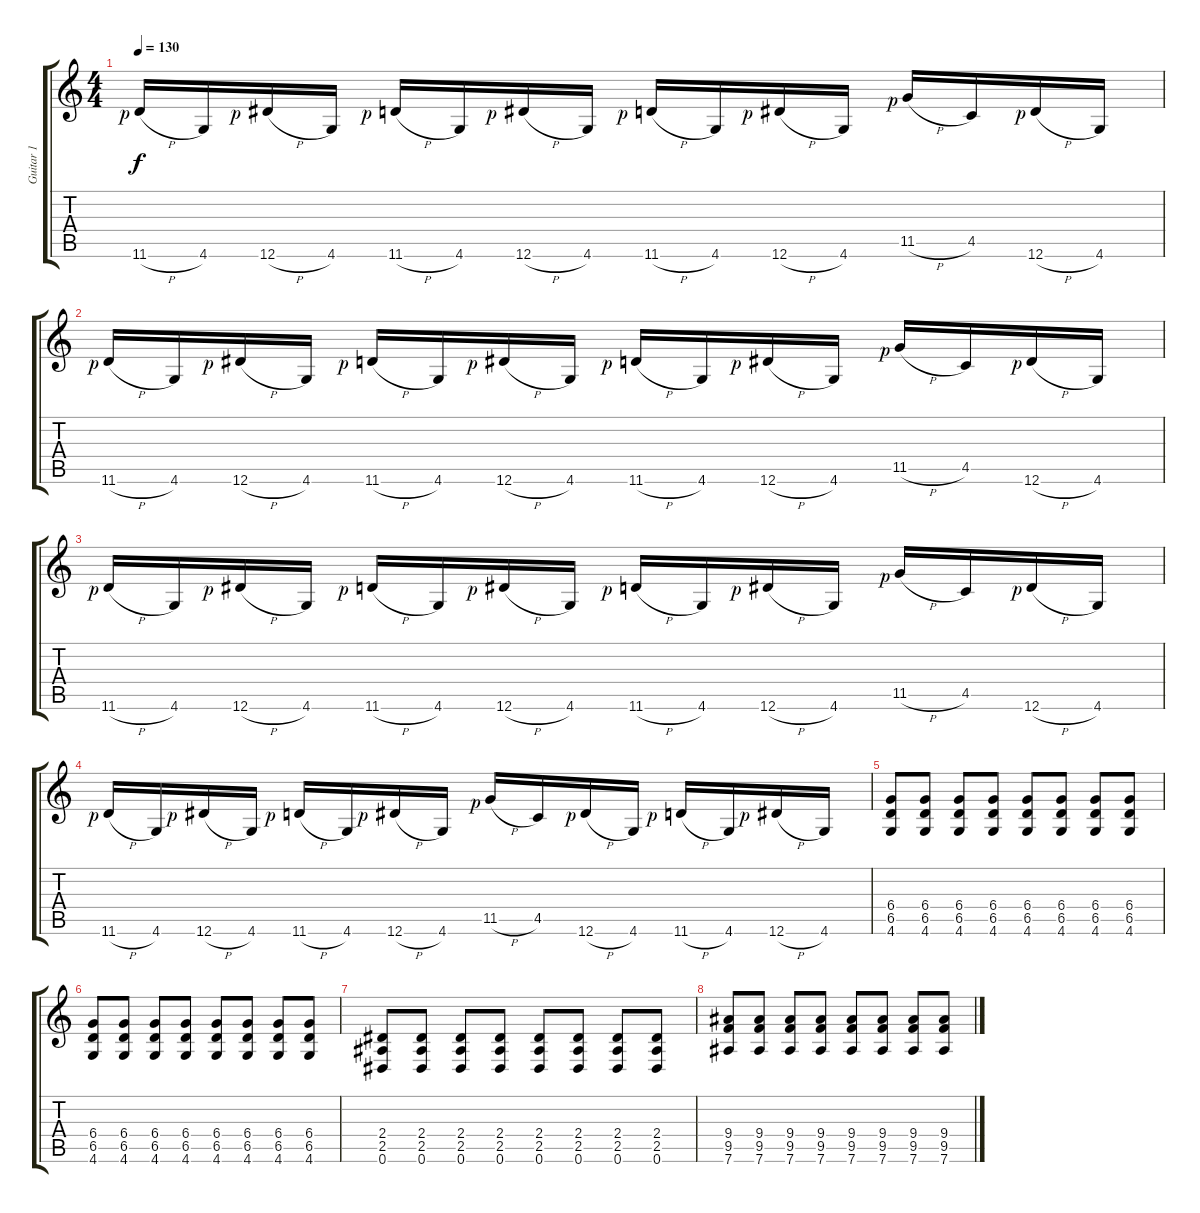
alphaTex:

\track ("Guitar 1" "Guitar 1") {instrument distortionguitar}
\staff {score tabs}
\tuning (Eb4 Bb3 Gb3 Db3 Ab2 Eb2) {hide}
\ts (4 4)
\tempo 130
\clef g2
\ks c
11.6{h rf 1}.16{dy f} 4.6.16 12.6{h rf 1}.16 4.6.16 11.6{h rf 1}.16 4.6.16 12.6{h rf 1}.16 4.6.16 11.6{h rf 1}.16 4.6.16 12.6{h rf 1}.16 4.6.16 11.5{h rf 1}.16 4.5.16 12.6{h rf 1}.16 4.6.16 |
11.6{h rf 1}.16 4.6.16 12.6{h rf 1}.16 4.6.16 11.6{h rf 1}.16 4.6.16 12.6{h rf 1}.16 4.6.16 11.6{h rf 1}.16 4.6.16 12.6{h rf 1}.16 4.6.16 11.5{h rf 1}.16 4.5.16 12.6{h rf 1}.16 4.6.16 |
11.6{h rf 1}.16 4.6.16 12.6{h rf 1}.16 4.6.16 11.6{h rf 1}.16 4.6.16 12.6{h rf 1}.16 4.6.16 11.6{h rf 1}.16 4.6.16 12.6{h rf 1}.16 4.6.16 11.5{h rf 1}.16 4.5.16 12.6{h rf 1}.16 4.6.16 |
11.6{h rf 1}.16 4.6.16 12.6{h rf 1}.16 4.6.16 11.6{h rf 1}.16 4.6.16 12.6{h rf 1}.16 4.6.16 11.5{h rf 1}.16 4.5.16 12.6{h rf 1}.16 4.6.16 11.6{h rf 1}.16 4.6.16 12.6{h rf 1}.16 4.6.16 |
(6.4 6.5 4.6).8 (6.4 6.5 4.6).8 (6.4 6.5 4.6).8 (6.4 6.5 4.6).8 (6.4 6.5 4.6).8 (6.4 6.5 4.6).8 (6.4 6.5 4.6).8 (6.4 6.5 4.6).8 |
(6.4 6.5 4.6).8 (6.4 6.5 4.6).8 (6.4 6.5 4.6).8 (6.4 6.5 4.6).8 (6.4 6.5 4.6).8 (6.4 6.5 4.6).8 (6.4 6.5 4.6).8 (6.4 6.5 4.6).8 |
(2.4 2.5 0.6).8 (2.4 2.5 0.6).8 (2.4 2.5 0.6).8 (2.4 2.5 0.6).8 (2.4 2.5 0.6).8 (2.4 2.5 0.6).8 (2.4 2.5 0.6).8 (2.4 2.5 0.6).8 |
(9.4 9.5 7.6).8 (9.4 9.5 7.6).8 (9.4 9.5 7.6).8 (9.4 9.5 7.6).8 (9.4 9.5 7.6).8 (9.4 9.5 7.6).8 (9.4 9.5 7.6).8 (9.4 9.5 7.6).8
